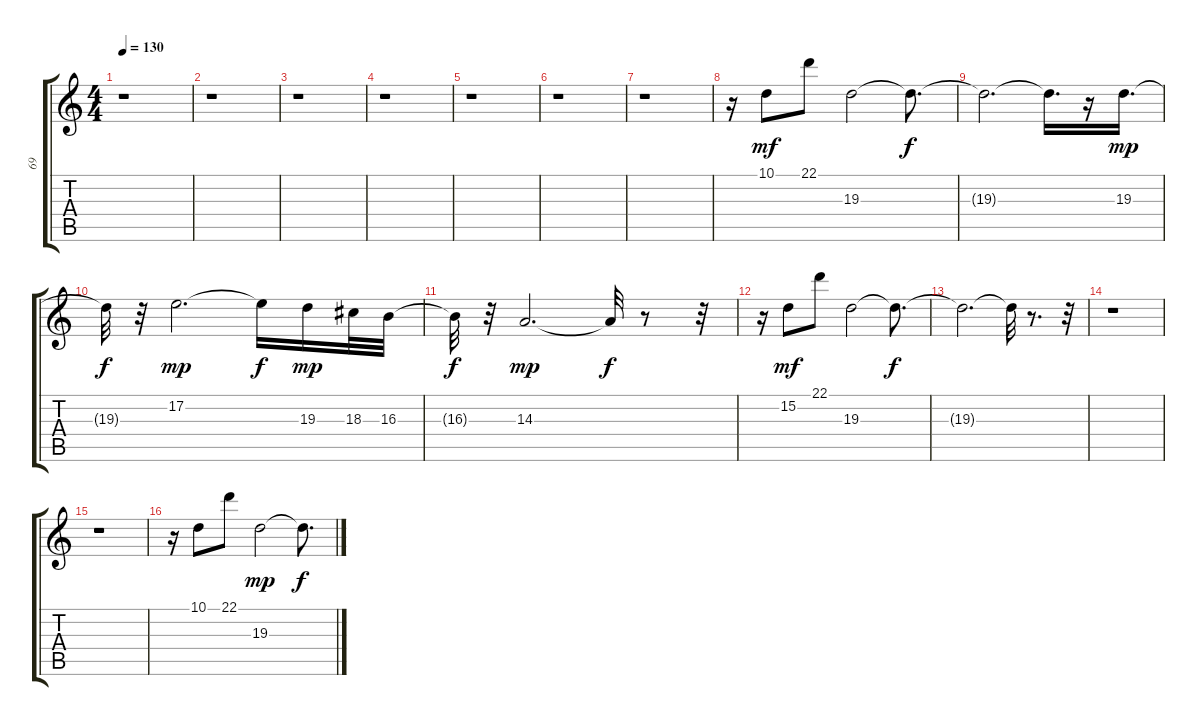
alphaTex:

\track ("69" "69") {instrument lead2sawtooth}
\staff {score tabs}
\tuning (E4 B3 G3 D3 A2 E2) {hide}
\ts (4 4)
\tempo 130
\clef g2
\ks c
r.1{dy f} |
r.1 |
r.1 |
r.1 |
r.1 |
r.1 |
r.1 |
r.16 10.1.8{dy mf} 22.1.8 19.3.2 19.3{t}.8{d dy f} |
19.3{t}.2{d} 19.3{t}.16{d} r.16 19.3.16{d dy mp} |
19.3{t}.32{dy f} r.32 17.2.2{d dy mp} 17.2{t}.16{dy f} 19.3.16{dy mp} 18.3.32 16.3.32 |
16.3{t}.32{dy f} r.32 14.3.2{d dy mp} 14.3{t}.32{dy f} r.8 r.32 |
r.16 15.2.8{dy mf} 22.1.8 19.3.2 19.3{t}.8{d dy f} |
19.3{t}.2{d} 19.3{t}.32 r.8{d} r.32 |
r.1 |
r.1 |
r.16 10.1.8 22.1.8 19.3.2{dy mp} 19.3{t}.8{d dy f}
